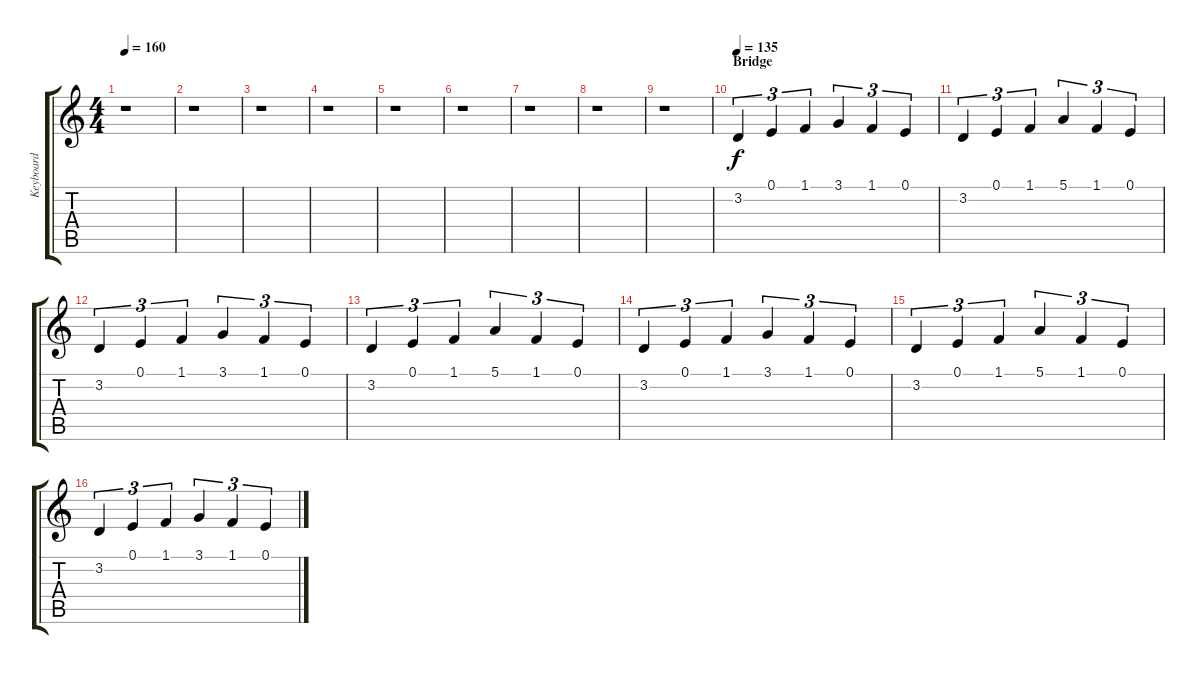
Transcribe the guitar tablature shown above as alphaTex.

\track ("Keyboard" "Keyboard") {instrument acousticgrandpiano}
\staff {score tabs}
\tuning (E4 B3 G3 D3 A2 E2) {hide}
\ts (4 4)
\tempo 160
\clef g2
\ks c
r.1{dy f} |
r.1 |
r.1 |
r.1 |
r.1 |
r.1 |
r.1 |
r.1 |
r.1 |
\section ("" "Bridge")
\tempo 135
3.2.4{tu (3 2)} 0.1.4{tu (3 2)} 1.1.4{tu (3 2)} 3.1.4{tu (3 2)} 1.1.4{tu (3 2)} 0.1.4{tu (3 2)} |
3.2.4{tu (3 2)} 0.1.4{tu (3 2)} 1.1.4{tu (3 2)} 5.1.4{tu (3 2)} 1.1.4{tu (3 2)} 0.1.4{tu (3 2)} |
3.2.4{tu (3 2)} 0.1.4{tu (3 2)} 1.1.4{tu (3 2)} 3.1.4{tu (3 2)} 1.1.4{tu (3 2)} 0.1.4{tu (3 2)} |
3.2.4{tu (3 2)} 0.1.4{tu (3 2)} 1.1.4{tu (3 2)} 5.1.4{tu (3 2)} 1.1.4{tu (3 2)} 0.1.4{tu (3 2)} |
3.2.4{tu (3 2)} 0.1.4{tu (3 2)} 1.1.4{tu (3 2)} 3.1.4{tu (3 2)} 1.1.4{tu (3 2)} 0.1.4{tu (3 2)} |
3.2.4{tu (3 2)} 0.1.4{tu (3 2)} 1.1.4{tu (3 2)} 5.1.4{tu (3 2)} 1.1.4{tu (3 2)} 0.1.4{tu (3 2)} |
3.2.4{tu (3 2)} 0.1.4{tu (3 2)} 1.1.4{tu (3 2)} 3.1.4{tu (3 2)} 1.1.4{tu (3 2)} 0.1.4{tu (3 2)}
